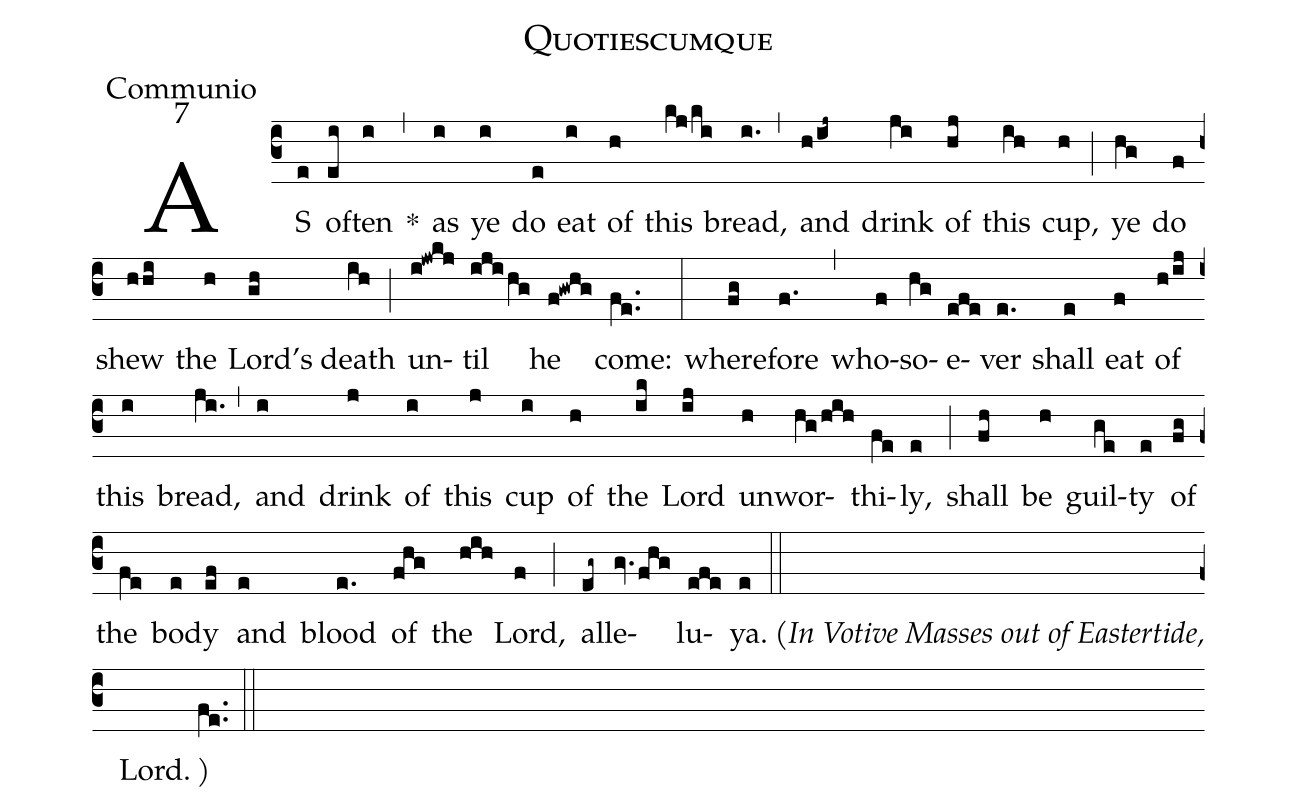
name:Quotiescumque;
office-part:Communio;
mode:7;
%%
(c3) AS(e) of(ei)ten(i) *(,) as(i) ye(i) do(e) eat(i) of(h) this(kj/ki) bread,(i.) (,) and(h/ij~) drink(ji) of(hj) this(ih) cup,(h) (;) ye(hg) do(f) shew(hhi) the(h) Lord'(gh)s death(ih) (;) un(i!jwkj)til(iji/hg) he(f!gwhg) come:(fe..) (:) where(fg)fore(f.) (,) who(f)so(hg)e(efe)ver(e.) shall(e) eat(f) of(h/ij) this(i) bread,(ji.) (,) and(i) drink(j) of(i) this(j) cup(i) of(h) the(ik) Lord(ij) un(h)wor(hg/hih)thi(fe)ly,(e) (;) shall(fh) be(h) guil(ge)ty(e) of(fg) the(fe) bo(e)dy(ef) and(e) blood(e.) of(fhg) the(hih) Lord,(f) (;) al(eg~)le(gv./fhg)lu(efe)ya.(e) (::) <v>(</v><i>In Votive Masses out of Eastertide,</i>() Lord.()<v>)</v>(fe..) (::)
